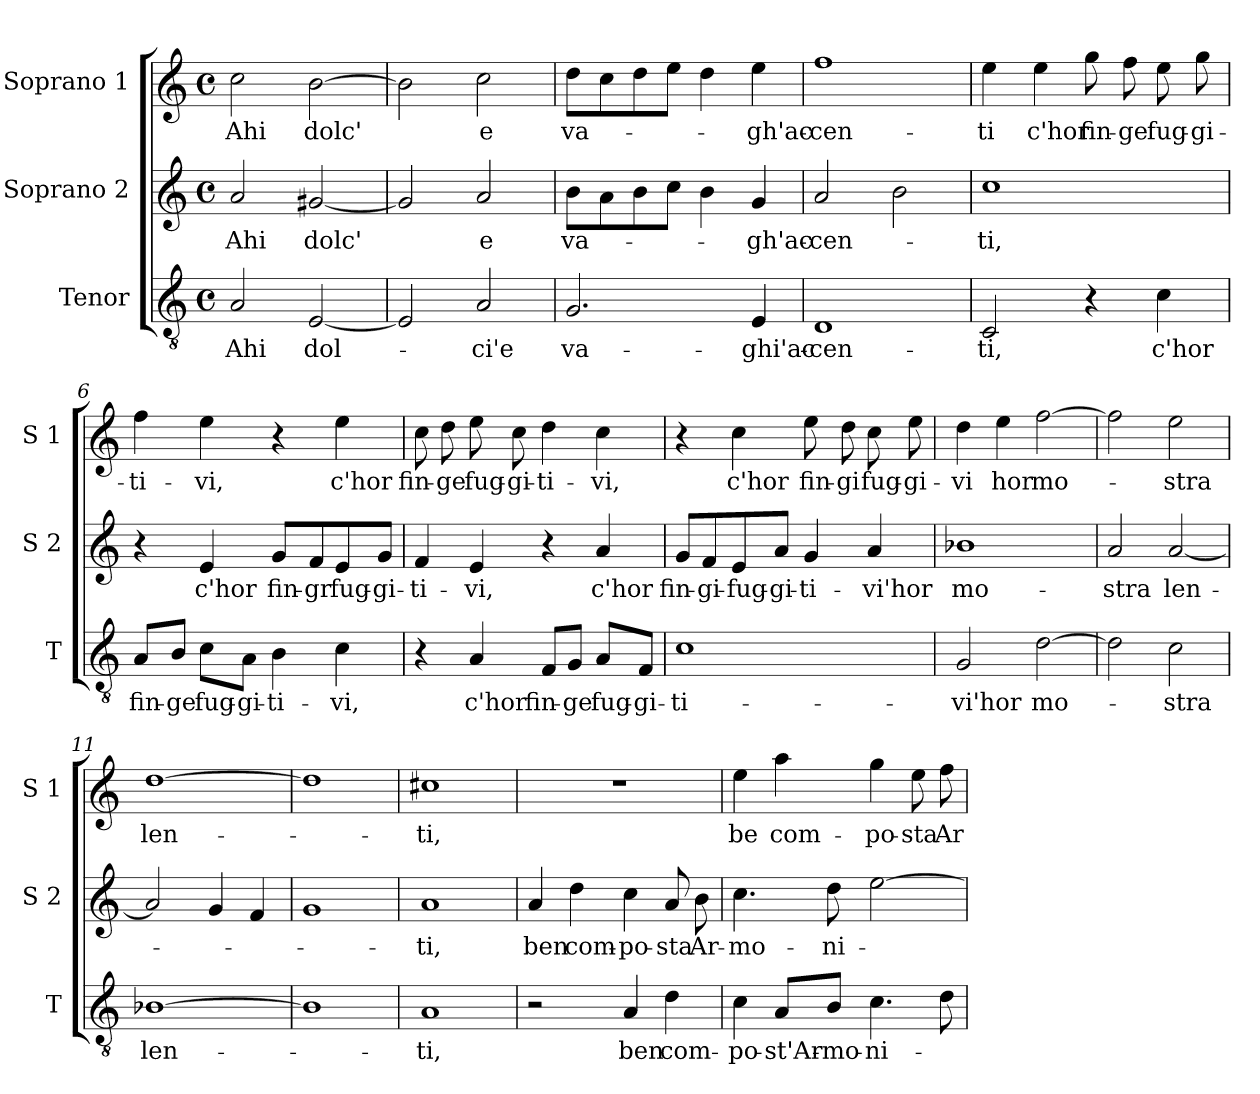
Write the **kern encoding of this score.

**kern	**text	**kern	**text	**kern	**text
*part3	*part3	*part2	*part2	*part1	*part1
*staff3	*staff3	*staff2	*staff2	*staff1	*staff1
*I"Tenor	*	*I"Soprano 2	*	*I"Soprano 1	*
*I'T	*	*I'S 2	*	*I'S 1	*
*clefGv2	*	*clefG2	*	*clefG2	*
*k[]	*	*k[]	*	*k[]	*
*C:	*	*C:	*	*C:	*
*M4/4	*	*M4/4	*	*M4/4	*
*met(c)	*	*met(c)	*	*met(c)	*
=1	=1	=1	=1	=1	=1
!	!LO:LY:b	!	!LO:LY:b	!	!LO:LY:b
2A/	Ahi	2a/	Ahi	2cc\	Ahi
!	!LO:LY:b	!	!LO:LY:b	!	!LO:LY:b
[2E/	dol-	[2g#X/	dolc'	[2b\	dolc'
=2	=2	=2	=2	=2	=2
2E/]	.	2g#/]	.	2b\]	.
!	!LO:LY:b	!	!LO:LY:b	!	!LO:LY:b
2A/	-ci'e	2a/	e	2cc\	e
=3	=3	=3	=3	=3	=3
!	!LO:LY:b	!	!LO:LY:b	!	!LO:LY:b
2.G/	va-	8b\L	va-	8dd\L	va-
.	.	8a\	.	8cc\	.
.	.	8b\	.	8dd\	.
.	.	8cc\J	.	8ee\J	.
.	.	4b\	.	4dd\	.
!	!LO:LY:b	!	!LO:LY:b	!	!LO:LY:b
4E/	-ghi'ac-	4g/	-gh'ac-	4ee\	-gh'ac-
=4	=4	=4	=4	=4	=4
!	!LO:LY:b	!	!LO:LY:b	!	!LO:LY:b
1D	-cen-	2a/	-cen-	1ff	-cen-
.	.	2b\	.	.	.
=5	=5	=5	=5	=5	=5
!	!LO:LY:b	!	!LO:LY:b	!	!LO:LY:b
2C/	-ti,	1cc	-ti,	4ee\	-ti
!	!	!	!	!	!LO:LY:b
.	.	.	.	4ee\	c'hor
!	!	!	!	!	!LO:LY:b
4r	.	.	.	8gg\	fin-
!	!	!	!	!	!LO:LY:b
.	.	.	.	8ff\	-ge
!	!LO:LY:b	!	!	!	!LO:LY:b
4c\	c'hor	.	.	8ee\	fug-
!	!	!	!	!	!LO:LY:b
.	.	.	.	8gg\	-gi-
!!LO:LB:g=z
=6	=6	=6	=6	=6	=6
!	!LO:LY:b	!	!	!	!LO:LY:b
8A/L	fin-	4r	.	4ff\	-ti-
!	!LO:LY:b	!	!	!	!
8B/J	-ge	.	.	.	.
!	!LO:LY:b	!	!LO:LY:b	!	!LO:LY:b
8c\L	fug-	4e/	c'hor	4ee\	-vi,
!	!LO:LY:b	!	!	!	!
8A\J	-gi-	.	.	.	.
!	!LO:LY:b	!	!LO:LY:b	!	!
4B\	-ti-	8g/L	fin-	4r	.
!	!	!	!LO:LY:b	!	!
.	.	8f/	-gr	.	.
!	!LO:LY:b	!	!LO:LY:b	!	!LO:LY:b
4c\	-vi,	8e/	fug-	4ee\	c'hor
!	!	!	!LO:LY:b	!	!
.	.	8g/J	-gi-	.	.
=7	=7	=7	=7	=7	=7
!	!	!	!LO:LY:b	!	!LO:LY:b
4r	.	4f/	-ti-	8cc\	fin-
!	!	!	!	!	!LO:LY:b
.	.	.	.	8dd\	-ge
!	!LO:LY:b	!	!LO:LY:b	!	!LO:LY:b
4A/	c'hor	4e/	-vi,	8ee\	fug-
!	!	!	!	!	!LO:LY:b
.	.	.	.	8cc\	-gi-
!	!LO:LY:b	!	!	!	!LO:LY:b
8F/L	fin-	4r	.	4dd\	-ti-
!	!LO:LY:b	!	!	!	!
8G/J	-ge	.	.	.	.
!	!LO:LY:b	!	!LO:LY:b	!	!LO:LY:b
8A/L	fug-	4a/	c'hor	4cc\	-vi,
!	!LO:LY:b	!	!	!	!
8F/J	-gi-	.	.	.	.
=8	=8	=8	=8	=8	=8
!	!LO:LY:b	!	!LO:LY:b	!	!
1c	-ti-	8g/L	fin-	4r	.
!	!	!	!LO:LY:b	!	!
.	.	8f/	-gi-	.	.
!	!	!	!LO:LY:b	!	!LO:LY:b
.	.	8e/	-fug-	4cc\	c'hor
!	!	!	!LO:LY:b	!	!
.	.	8a/J	-gi-	.	.
!	!	!	!LO:LY:b	!	!LO:LY:b
.	.	4g/	-ti-	8ee\	fin-
!	!	!	!	!	!LO:LY:b
.	.	.	.	8dd\	-gi
!	!	!	!LO:LY:b	!	!LO:LY:b
.	.	4a/	-vi'hor	8cc\	fug-
!	!	!	!	!	!LO:LY:b
.	.	.	.	8ee\	-gi-
=9	=9	=9	=9	=9	=9
!	!LO:LY:b	!	!LO:LY:b	!	!LO:LY:b
2G/	-vi'hor	1b-X	mo-	4dd\	-vi
!	!	!	!	!	!LO:LY:b
.	.	.	.	4ee\	hor
!	!LO:LY:b	!	!	!	!LO:LY:b
[2d\	mo-	.	.	[2ff\	mo-
=10	=10	=10	=10	=10	=10
!	!	!	!LO:LY:b	!	!
2d\]	.	2a/	-stra	2ff\]	.
!	!LO:LY:b	!	!LO:LY:b	!	!LO:LY:b
2c\	-stra	[2a/	len-	2ee\	-stra
!!LO:LB:g=z
=11	=11	=11	=11	=11	=11
!	!LO:LY:b	!	!	!	!LO:LY:b
[1B-X	len-	2a/]	.	[1dd	len-
.	.	4g/	.	.	.
.	.	4f/	.	.	.
=12	=12	=12	=12	=12	=12
1B-]	.	1g	.	1dd]	.
=13	=13	=13	=13	=13	=13
!	!LO:LY:b	!	!LO:LY:b	!	!LO:LY:b
1A	-ti,	1a	-ti,	1cc#X	-ti,
=14	=14	=14	=14	=14	=14
!	!	!	!LO:LY:b	!	!
2r	.	4a/	ben	1r	.
!	!	!	!LO:LY:b	!	!
.	.	4dd\	com-	.	.
!	!LO:LY:b	!	!LO:LY:b	!	!
4A/	ben	4cc\	-po-	.	.
!	!LO:LY:b	!	!LO:LY:b	!	!
4d\	com-	8a/	-sta	.	.
!	!	!	!LO:LY:b	!	!
.	.	8b\	Ar-	.	.
=15	=15	=15	=15	=15	=15
!	!LO:LY:b	!	!LO:LY:b	!	!LO:LY:b
4c\	-po-	4.cc\	-mo-	4ee\	be
!	!LO:LY:b	!	!	!	!LO:LY:b
8A/L	-st'Ar-	.	.	4aa\	com-
!	!LO:LY:b	!	!LO:LY:b	!	!
8B/J	-mo-	8dd\	-ni-	.	.
!	!LO:LY:b	!	!	!	!LO:LY:b
4.c\	-ni-	[2ee\	.	4gg\	-po-
!	!	!	!	!	!LO:LY:b
.	.	.	.	8ee\	-sta
!	!	!	!	!	!LO:LY:b
8d\	.	.	.	8ff\	Ar-
=	=	=	=	=	=
*-	*-	*-	*-	*-	*-
